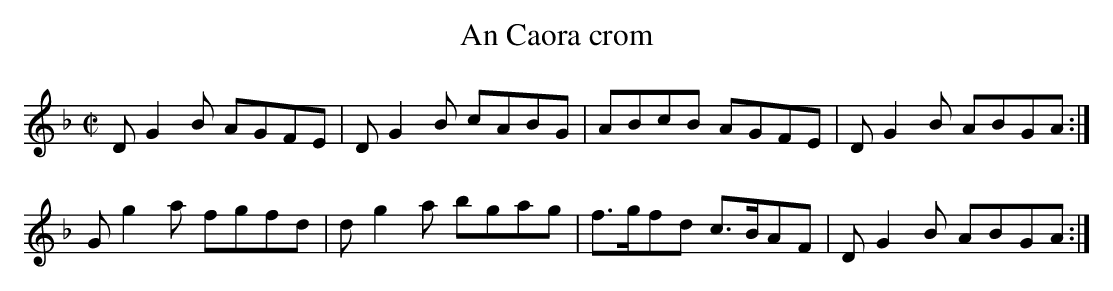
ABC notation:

X:1
T:An Caora crom
M:C|
L:1/8
K:GDor
DG2B AGFE|DG2B cABG|ABcB  AGFE |DG2B ABGA:|
Gg2a fgfd|dg2a bgag|f>gfd c>BAF|DG2B ABGA:|
